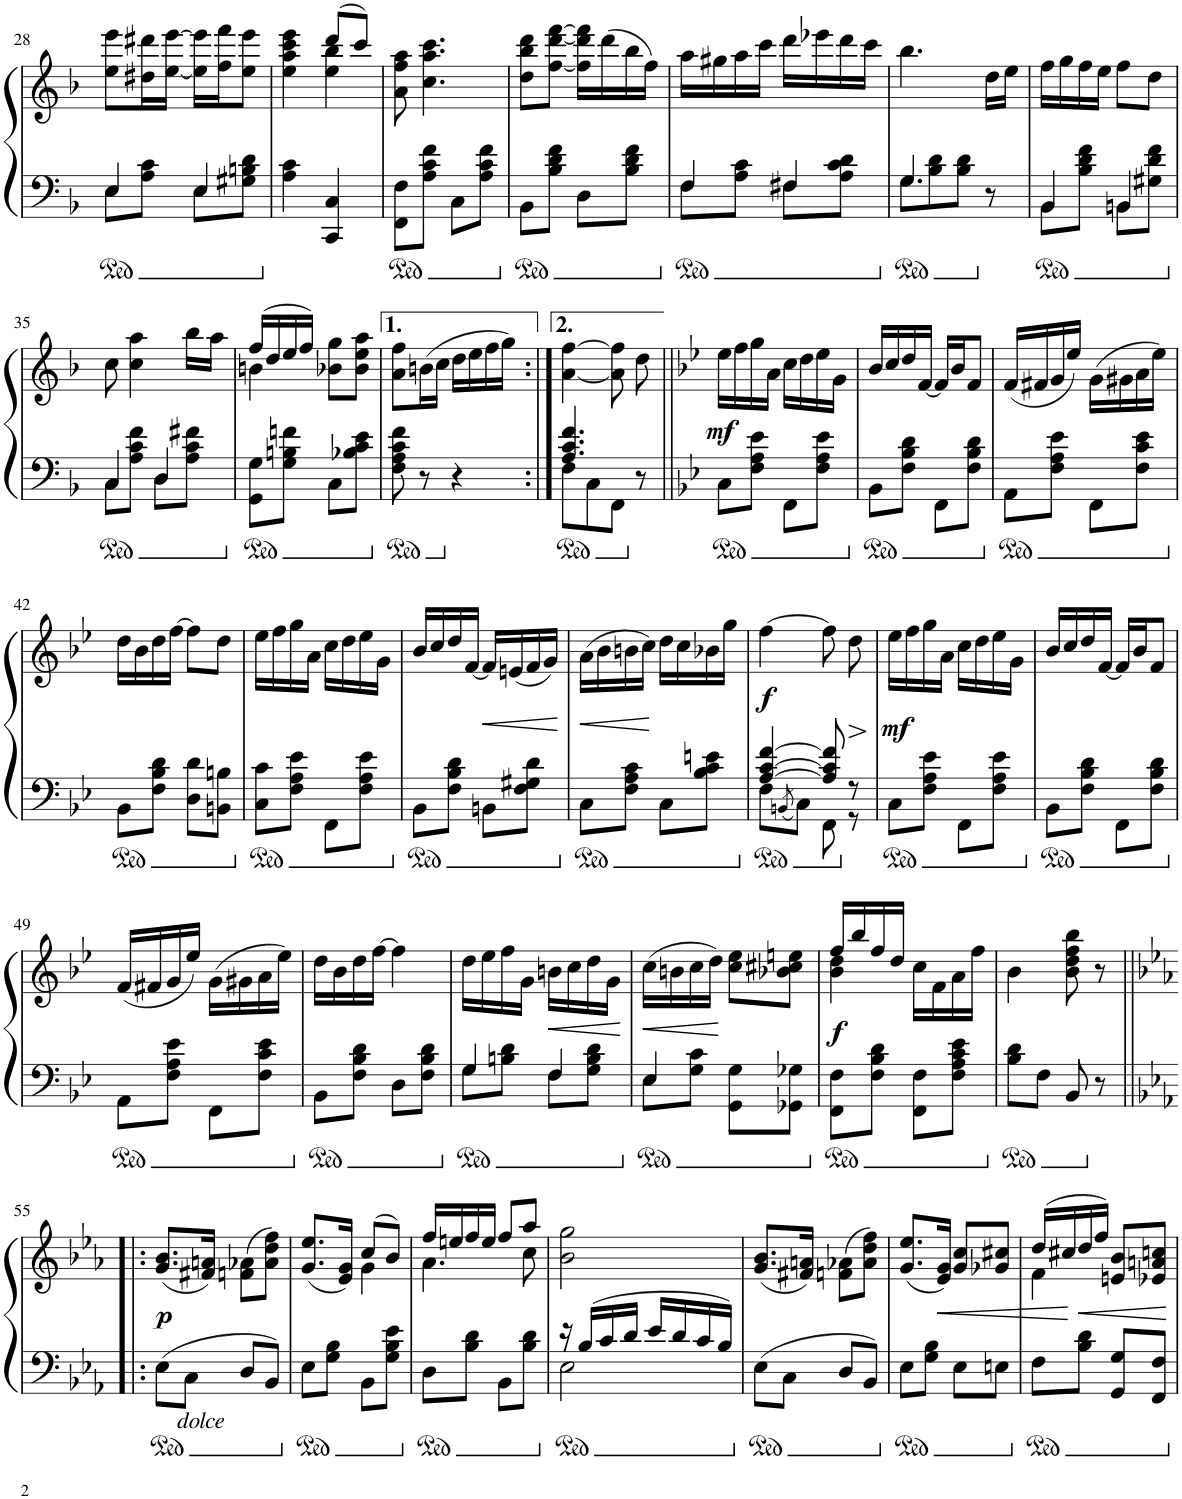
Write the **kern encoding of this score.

**kern	**kern	**dynam
*part1	*part1	*part1
*staff2	*staff1	*staff1/2
*I"Piano	*	*
*I'Pno.	*	*
!!LO:PB:g=z
*clefF4	*clefG2	*
*k[b-]	*k[b-]	*
*M2/4	*M2/4	*
=28	=28	=28
*^	*	*
8E\L	4E/	8ee\ 8eee\L	.
8A\ 8c\J	.	16dd#X\ 16ddd#X\L	.
.	.	[<16ee\ [>16eee\JJ	.
8E\L	4E/	16ee\] 16eee\]LL	.
.	.	16ff\ 16fff\J	.
8G#X\ 8Bn\ 8d\J	.	8ee\ 8eee\J	.
*v	*v	*	*
=29	=29	=29
*	*^	*
4A\ 4c\	4ee\ 4aa\ 4ccc\ 4eee\	4ryy	.
4CC/ 4C/	(8ddd/L	4ee\ 4bb-\	.
.	8ccc/J)	.	.
*	*v	*v	*
=30	=30	=30
8FF\ 8F\L	8a\ 8ff\ 8aa\	.
8A\ 8c\ 8f\J	4.cc\ 4.aa\ 4.ccc\	.
8C\L	.	.
8A\ 8c\ 8f\J	.	.
=31	=31	=31
8BB-\L	8dd\ 8bb-\ 8ddd\L	.
8B-\ 8d\ 8f\J	[<8ff\ [<8ddd\ [>8fff\J	.
8D\L	16ff\] 16ddd\] 16fff\]LL	.
.	(16ddd\	.
8B-\ 8d\ 8f\J	16bb-\	.
.	16ff\JJ)	.
=32	=32	=32
*^	*	*
8F\L	4F/	16aa\LL	.
.	.	16gg#X\	.
8A\ 8c\J	.	16aa\	.
.	.	16ccc\JJ	.
8F#X\L	4F#/	16ddd\LL	.
.	.	16eee-X\	.
8A\ 8c\ 8d\J	.	16ddd\	.
.	.	16ccc\JJ	.
=33	=33	=33	=33
!LO:N:head=solid	!LO:N:head=solid	!	!
8G\L	4.G/	4.bb-\	.
8B-\ 8d\	.	.	.
8B-\ 8d\J	.	.	.
8r	8ryy	16dd\LL	.
.	.	16ee\JJ	.
=34	=34	=34	=34
8BB-\L	4BB-/	16ff\LL	.
.	.	16gg\	.
8B-\ 8d\ 8f\J	.	16ff\	.
.	.	16ee\JJ	.
8BBn\L	4BB/	8ff\L	.
8G#X\ 8d\ 8f\J	.	8dd\J	.
!!LO:LB:g=z
=35	=35	=35	=35
8C\L	4C/	8cc\	.
8A\ 8c\ 8f\J	.	4cc\ 4aa\	.
8D\L	4D/	.	.
8A\ 8c\ 8f#X\J	.	16bb-\LL	.
.	.	16aa\JJ	.
*v	*v	*	*
=36	=36	=36
*	*^	*
8GG\ 8G\L	(16ff/LL	4bn\	.
.	16dd/	.	.
8G\ 8Bn\ 8fn\J	16ee/	.	.
.	16ff/JJ)	.	.
8C\L	8b-X\ 8gg\L	4ryy	.
8B-X\ 8c\ 8e\J	8b-\ 8ee\ 8aa\J	.	.
*	*v	*v	*
=37	=37	=37
8F\ 8A\ 8c\ 8f\	8a\ 8ff\L	.
8r	(16bn\L	.
.	16cc\JJ	.
4r	16dd\LL	.
.	16ee\	.
.	16ff\	.
.	16gg\JJ)	.
=38:|!	=38:|!	=38:|!
*^	*	*
4.A/ 4.c/ 4.f/	8F\L	[<4a\ [>4ff\	.
.	8C\	.	.
.	8FF\J	8a\] 8ff\]	.
8r	8ryy	8dd\	.
*v	*v	*	*
=39||	=39||	=39||
*k[b-e-]	*k[b-e-]	*
*^	*	*
!	!	!	!LO:DY:b
*v	*v	*	*
8C\L	16ee-\LL	mf
.	16ff\	.
8F\ 8A\ 8e-\J	16gg\	.
.	16a\JJ	.
8FF\L	16cc\LL	.
.	16dd\	.
8F\ 8A\ 8e-\J	16ee-\	.
.	16g\JJ	.
=40	=40	=40
8BB-\L	16b-/LL	.
.	16cc/	.
8F\ 8B-\ 8d\J	16dd/	.
.	[<16f/JJ	.
8FF\L	16f/LL]	.
.	16b-/J	.
8F\ 8B-\ 8d\J	8f/J	.
=41	=41	=41
8AA\L	(16f/LL	.
.	16f#X/	.
8F\ 8A\ 8e-\J	16g/	.
.	16ee-/JJ)	.
8FF\L	(16g\LL	.
.	16g#X\	.
8F\ 8c\ 8e-\J	16a\	.
.	16ee-\JJ)	.
!!LO:LB:g=z
=42	=42	=42
8BB-\L	16dd\LL	.
.	16b-\	.
8F\ 8B-\ 8d\J	16dd\	.
.	[>16ff\JJ	.
8D\ 8d\L	8ff\L]	.
8BBn\ 8Bn\J	8dd\J	.
=43	=43	=43
8C\ 8c\L	16ee-\LL	.
.	16ff\	.
8F\ 8A\ 8e-\J	16gg\	.
.	16a\JJ	.
8FF\L	16cc\LL	.
.	16dd\	.
8F\ 8A\ 8e-\J	16ee-\	.
.	16g\JJ	.
=44	=44	=44
8BB-\L	16b-/LL	.
.	16cc/	.
8F\ 8B-\ 8d\J	16dd/	.
.	[<16f/JJ	.
!	!	!LO:HP:b
8BBn\L	16f/LL]	<
.	(16en/	.
8F\ 8G#X\ 8d\J	16f/	.
.	16g/JJ)	.
.	.	[
=45	=45	=45
!	!	!LO:HP:b
8C\L	(16a\LL	<
.	16b-\	.
8F\ 8A\ 8c\J	16bn\	.
.	16cc\JJ)	.
8C\L	16dd\LL	[
.	16cc\	.
8B-\ 8c\ 8en\J	16b-X\	.
.	16gg\JJ	.
=46	=46	=46
*^	*	*
!	!	!	!LO:DY:b
[>4A/ [>4c/ [>4f/	8F\L	[>4ff\	f
.	8qBBn/	.	.
.	8C\J	.	.
8A/] 8c/] 8f/]	8FF\	8ff\]	.
!	!	!	!LO:HP:b
8r	8r	8dd\	>
*v	*v	*	*
.	.	]
=47	=47	=47
!	!	!LO:DY:b
8C\L	16ee-\LL	mf
.	16ff\	.
8F\ 8A\ 8e-\J	16gg\	.
.	16a\JJ	.
8FF\L	16cc\LL	.
.	16dd\	.
8F\ 8A\ 8e-\J	16ee-\	.
.	16g\JJ	.
=48	=48	=48
8BB-\L	16b-/LL	.
.	16cc/	.
8F\ 8B-\ 8d\J	16dd/	.
.	[<16f/JJ	.
8FF\L	16f/LL]	.
.	16b-/J	.
8F\ 8B-\ 8d\J	8f/J	.
!!LO:LB:g=z
=49	=49	=49
8AA\L	(16f/LL	.
.	16f#X/	.
8F\ 8A\ 8e-\J	16g/	.
.	16ee-/JJ)	.
8FF\L	(16g\LL	.
.	16g#X\	.
8F\ 8c\ 8e-\J	16a\	.
.	16ee-\JJ)	.
=50	=50	=50
8BB-\L	16dd\LL	.
.	16b-\	.
8F\ 8B-\ 8d\J	16dd\	.
.	[>16ff\JJ	.
8D\L	4ff\]	.
8F\ 8B-\ 8d\J	.	.
=51	=51	=51
*^	*	*
8G\L	4G/	16dd\LL	.
.	.	16ee-\	.
8Bn\ 8d\J	.	16ff\	.
.	.	16g\JJ	.
!	!	!	!LO:HP:b
8F\L	4F/	16bn\LL	<
.	.	16cc\	.
8G\ 8B\ 8d\J	.	16dd\	.
.	.	16g\JJ	.
*v	*v	*	*
.	.	[
=52	=52	=52
*^	*	*
!	!	!	!LO:HP:b
8E-\L	4E-/	(16cc\LL	<
.	.	16bn\	.
8G\ 8c\J	.	16cc\	.
.	.	16dd\JJ)	.
8GG\ 8G\L	4ryy	8cc\ 8ee-\L	[
8GG-X\ 8G-X\J	.	8b-X\ 8cc#X\ 8een\J	.
*v	*v	*	*
=53	=53	=53
*	*^	*
!	!	!	!LO:DY:b
8FF\ 8F\L	16ff/LL	4b-\ 4dd\	f
.	16bb-/	.	.
8F\ 8B-\ 8d\J	16ff/	.	.
.	16dd/JJ	.	.
8FF\ 8F\L	16cc\LL	4ryy	.
.	16f\	.	.
8F\ 8A\ 8c\ 8e-\J	16a\	.	.
.	16ff\JJ	.	.
*	*v	*v	*
=54	=54	=54
8B-\ 8d\L	4b-\	.
8F\J	.	.
8BB-/	8b-\ 8dd\ 8ff\ 8bb-\	.
8r	8r	.
!!LO:LB:g=z
=55!|:	=55!|:	=55!|:
*k[b-e-a-]	*k[b-e-a-]	*
!LO:TX:b:i:t=dolce	!	!
!	!	!LO:DY:b
8E-\L	(8.g/ 8.b-/L	p
8C\J	.	.
.	16f#X/ 16an/Jk)	.
8D/L	(8fn\ 8a-X\L	.
8BB-/J	8a-\ 8dd\ 8ff\J)	.
=56	=56	=56
*	*^	*
8E-\L	(8.g/ 8.ee-/L	4ryy	.
8G\ 8B-\J	.	.	.
.	16e-/ 16g/Jk)	.	.
8BB-\L	(8cc/L	4g\	.
8G\ 8B-\ 8e-\J	8b-/J)	.	.
=57	=57	=57	=57
8D\L	16ff/LL	4.a-\	.
.	16een/	.	.
8B-\ 8d\J	16ff/	.	.
.	16ee/JJ	.	.
8BB-\L	8ff/L	.	.
8B-\ 8d\J	8aa-/J	8cc\	.
*	*v	*v	*
=58	=58	=58
*^	*	*
16r	2E-\	2b-\ 2gg\	.
16B-/LL	.	.	.
16c/	.	.	.
16d/JJ	.	.	.
16e-/LL	.	.	.
16d/	.	.	.
16c/	.	.	.
16B-/JJ	.	.	.
*v	*v	*	*
=59	=59	=59
8E-\L	(8.g/ 8.b-/L	.
8C\J	.	.
.	16f#X/ 16an/Jk)	.
8D/L	(8fn\ 8a-X\L	.
8BB-/J	8a-\ 8dd\ 8ff\J)	.
=60	=60	=60
8E-\L	(8.g/ 8.ee-/L	.
8G\ 8B-\J	.	.
!	!	!LO:HP:b
.	16e-/ 16g/Jk)	<
8E-\L	8g/ 8cc/L	.
8En\J	8g-X/ 8cc#X/J	.
=61	=61	=61
*	*^	*
8F\L	(16dd/LL	4f\	.
.	16cc#X/	.	.
!	!	!	!LO:HP:n=1:b
8B-\ 8d\J	16dd/	.	[ <
.	16ff/JJ)	.	.
8GG/ 8G/L	8en/ 8b-/L	4ryy	.
8FF/ 8F/J	8e-X/ 8an/ 8ccn/J	.	.
*	*v	*v	*
.	.	[
=	=	=
*-	*-	*-
